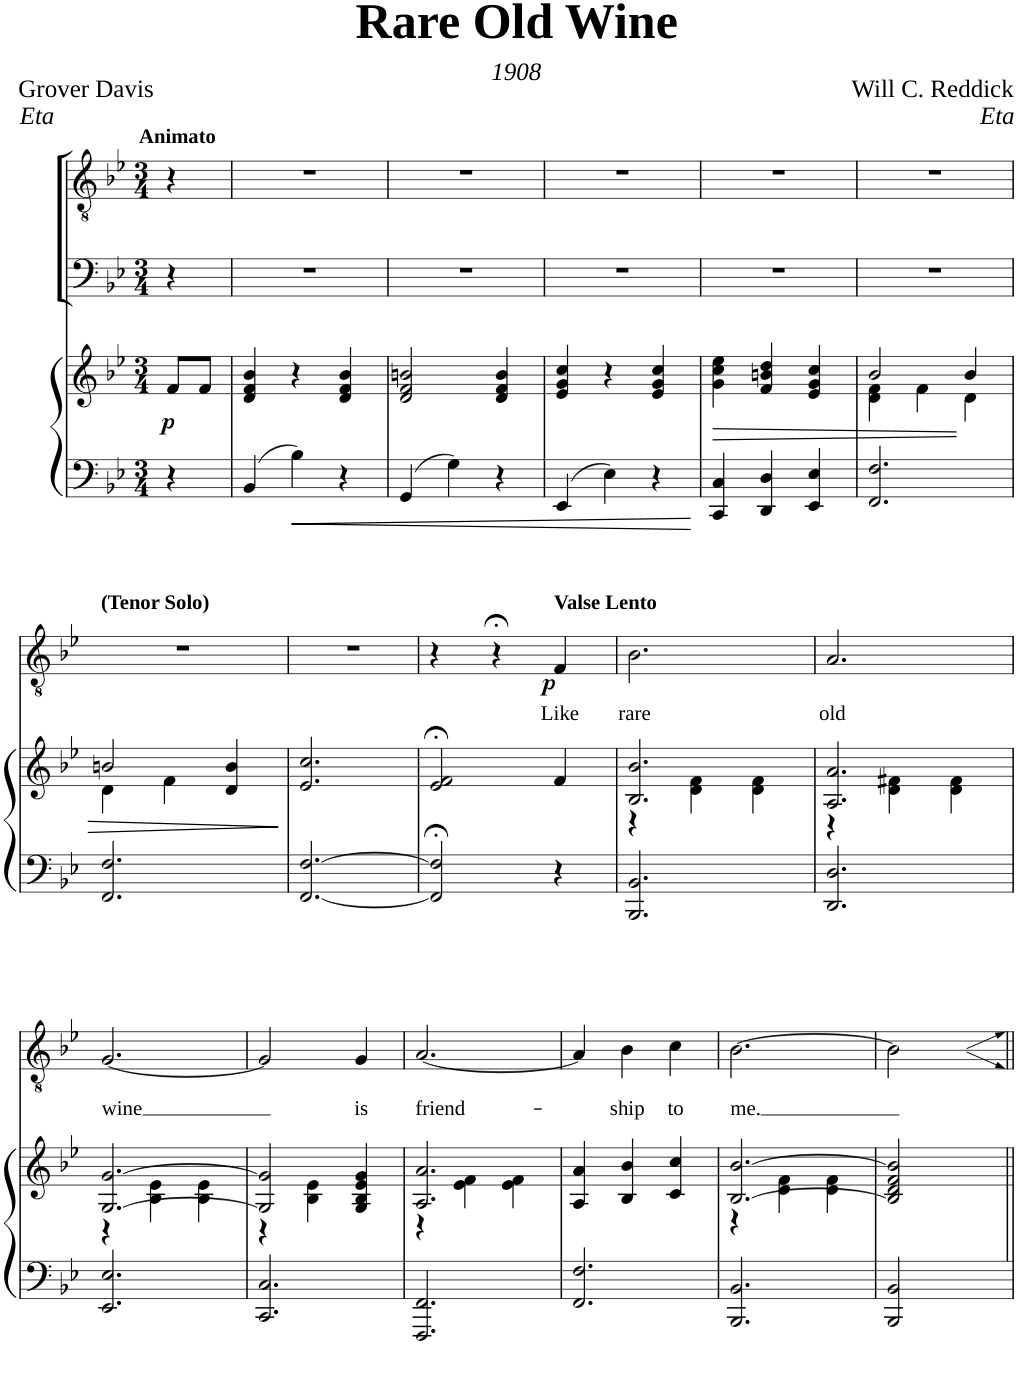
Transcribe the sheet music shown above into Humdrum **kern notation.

**kern	**kern	**dynam	**kern	**kern	**text	**dynam
*part3	*part3	*part3	*part2	*part1	*part1	*part1
*staff4	*staff3	*staff3/4	*staff2	*staff1	*staff1	*staff1
*I"Piano	*	*	*I"Piano	*I"Piano	*	*
*I'Pno	*	*	*I'Pno	*I'Pno	*	*
*clefF4	*clefG2	*	*clefF4	*clefGv2	*	*
*k[b-e-]	*k[b-e-]	*	*k[b-e-]	*k[b-e-]	*	*
*M3/4	*M3/4	*	*M3/4	*M3/4	*	*
=1	=1	=1	=1	=1	=1	=1
!	!	!	!	!LO:TX:a:B:t=Animato	!	!
!	!	!LO:DY:b	!	!	!	!
4r	8f/L	p	4r	4r	.	.
.	8f/J	.	.	.	.	.
=2	=2	=2	=2	=2	=2	=2
4BB-/	4d/ 4f/ 4b-/	.	2.r	2.r	.	.
4B-\	4r	.	.	.	.	.
4r	4d/ 4f/ 4b-/	.	.	.	.	.
=3	=3	=3	=3	=3	=3	=3
4GG/	2d/ 2f/ 2bn/	.	2.r	2.r	.	.
4G\	.	.	.	.	.	.
4r	4d/ 4f/ 4b/	.	.	.	.	.
=4	=4	=4	=4	=4	=4	=4
4EE-/	4e-/ 4g/ 4cc/	.	2.r	2.r	.	.
4E-\	4r	.	.	.	.	.
4r	4e-/ 4g/ 4cc/	.	.	.	.	.
=5	=5	=5	=5	=5	=5	=5
!	!	!LO:HP:b	!	!	!	!
4CC/ 4C/	4g\ 4cc\ 4ee-\	>	2.r	2.r	.	.
4DD/ 4D/	4f/ 4bn/ 4dd/	.	.	.	.	.
4EE-/ 4E-/	4e-/ 4g/ 4cc/	.	.	.	.	.
=6	=6	=6	=6	=6	=6	=6
*	*^	*	*	*	*	*
2.FF/ 2.F/	2b-/	4d\ 4f\	.	2.r	2.r	.	.
.	.	4f\	.	.	.	.	.
.	4b-/	4d\	.	.	.	.	.
!!LO:LB:g=z
=7	=7	=7	=7	=7	=7	=7	=7
!	!	!	!	!	!LO:TX:a:B:t=(Tenor Solo)	!	!
2.FF/ 2.F/	2bn/	4d\	.	2.r	2.r	.	.
.	.	4f\	.	.	.	.	.
.	4d/ 4b/	4ryy	.	.	.	.	.
*	*v	*v	*	*	*	*	*
.	.	]	.	.	.	.
=8	=8	=8	=8	=8	=8	=8
[2.FF/ [2.F/	2.e-/ 2.cc/	.	2.r	2.r	.	.
=9	=9	=9	=9	=9	=9	=9
2FF/];< 2F/];<	2e-/;< 2f/;<	.	2.r	4r	.	.
.	.	.	.	4r;<	.	.
!	!	!	!	!LO:TX:a:B:t=Valse Lento	!	!
!	!	!	!	!	!LO:LY:b	!
4r	4f/	.	.	4F/	Like	.
=10	=10	=10	=10	=10	=10	=10
*	*^	*	*	*	*	*
!	!	!	!	!	!	!LO:LY:b	!LO:DY:b
2.BBB-/ 2.BB-/	2.B-/ 2.b-/	4r	.	2.r	2.B-\	rare	p
.	.	4d\ 4f\	.	.	.	.	.
.	.	4d\ 4f\	.	.	.	.	.
=11	=11	=11	=11	=11	=11	=11	=11
!	!	!	!	!	!	!LO:LY:b	!
2.DD/ 2.D/	2.A/ 2.a/	4r	.	2.r	2.A/	old	.
.	.	4d\ 4f#X\	.	.	.	.	.
.	.	4d\ 4f#\	.	.	.	.	.
!!LO:LB:g=z
=12	=12	=12	=12	=12	=12	=12	=12
!	!	!	!	!	!	!LO:LY:b	!
2.EE-/ 2.E-/	[2.G/ [2.g/	4r	.	2.r	[2.G/	wine	.
.	.	4B-\ 4e-\	.	.	.	.	.
.	.	4B-\ 4e-\	.	.	.	.	.
=13	=13	=13	=13	=13	=13	=13	=13
2.CC/ 2.C/	2G/] 2g/]	4r	.	2.r	2G/]	.	.
.	.	4B-\ 4e-\	.	.	.	.	.
!	!	!	!	!	!	!LO:LY:b	!
.	4G/ 4B-/ 4e-/ 4g/	4ryy	.	.	4G/	is	.
=14	=14	=14	=14	=14	=14	=14	=14
!	!	!	!	!	!	!LO:LY:b	!
2.FFF/ 2.FF/	2.A/ 2.a/	4r	.	2.r	[2.A/	friend-	.
.	.	4e-\ 4f\	.	.	.	.	.
.	.	4e-\ 4f\	.	.	.	.	.
*	*v	*v	*	*	*	*	*
=15	=15	=15	=15	=15	=15	=15
2.FF/ 2.F/	4A/ 4a/	.	2.r	4A/]	.	.
!	!	!	!	!	!LO:LY:b	!
.	4B-/ 4b-/	.	.	4B-\	-ship	.
!	!	!	!	!	!LO:LY:b	!
.	4c/ 4cc/	.	.	4c\	to	.
=16	=16	=16	=16	=16	=16	=16
*	*^	*	*	*	*	*
!	!	!	!	!	!	!LO:LY:b	!
2.BBB-/ 2.BB-/	[2.B-/ [2.b-/	4r	.	2.r	[2.B-\	me.	.
.	.	4d\ 4f\	.	.	.	.	.
.	.	4d\ 4f\	.	.	.	.	.
*	*v	*v	*	*	*	*	*
=17	=17	=17	=17	=17	=17	=17
2BBB-/ 2BB-/	2B-/] 2d/ 2f/ 2b-/]	.	2r	2B-\]	.	.
=||	=||	=||	=||	=||	=||	=||
*-	*-	*-	*-	*-	*-	*-
